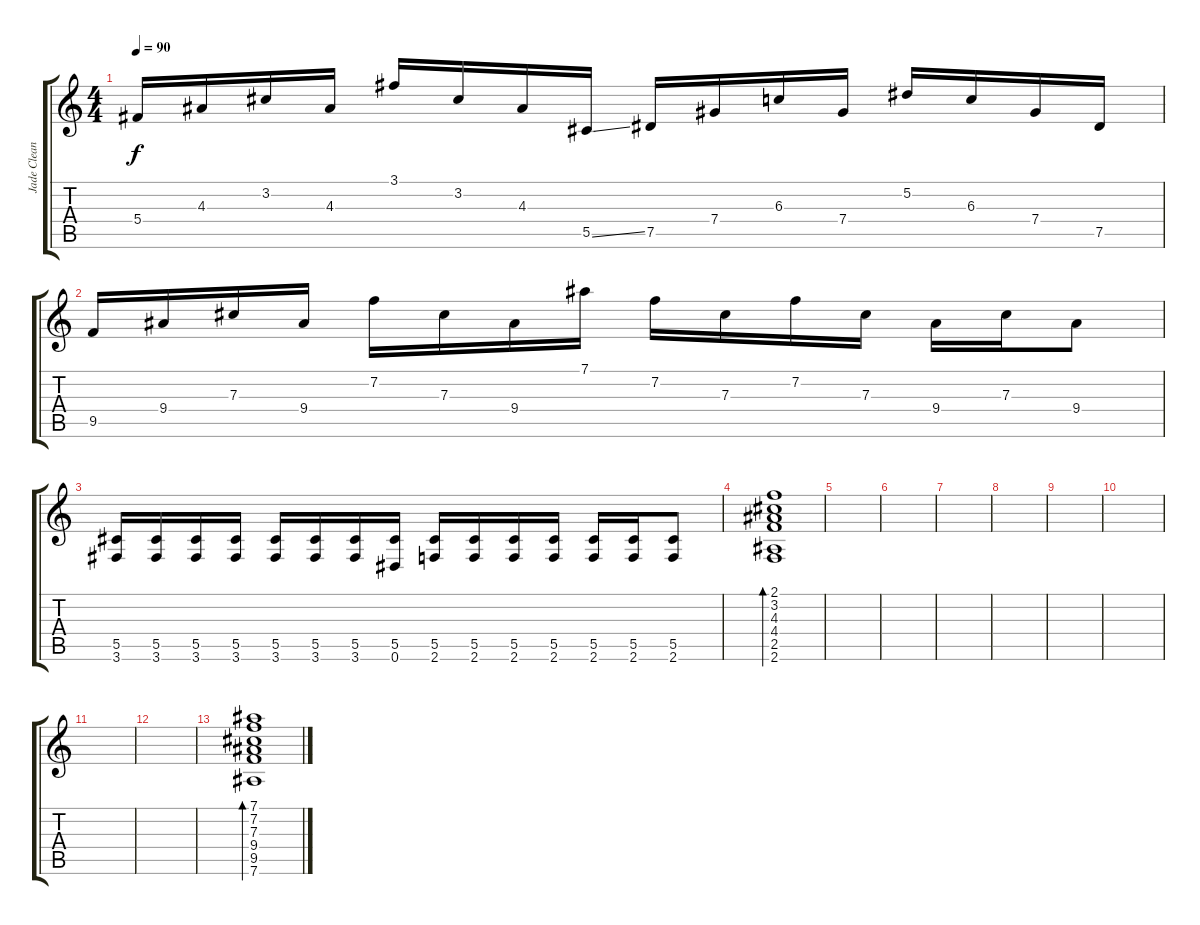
\track ("Jade Clean" "Jade Clean") {instrument electricguitarclean}
\staff {score tabs}
\tuning (Eb4 Bb3 Gb3 Db3 Ab2 Eb2) {hide}
\ts (4 4)
\tempo 90
\clef g2
\ks c
5.4.16{dy f} 4.3.16 3.2.16 4.3.16 3.1.16 3.2.16 4.3.16 5.5{ss}.16 7.5.16 7.4.16 6.3.16 7.4.16 5.2.16 6.3.16 7.4.16 7.5.16 |
9.5.16 9.4.16 7.3.16 9.4.16 7.2.16 7.3.16 9.4.16 7.1.16 7.2.16 7.3.16 7.2.16 7.3.16 9.4.16 7.3.16 9.4.8 |
(5.5 3.6).16 (5.5 3.6).16 (5.5 3.6).16 (5.5 3.6).16 (5.5 3.6).16 (5.5 3.6).16 (5.5 3.6).16 (5.5 0.6).16 (5.5 2.6).16 (5.5 2.6).16 (5.5 2.6).16 (5.5 2.6).16 (5.5 2.6).16 (5.5 2.6).16 (5.5 2.6).8 |
(2.1 3.2 4.3 4.4 2.5 2.6).1{bd 120} |
|
|
|
|
|
|
|
|
(7.1 7.2 7.3 9.4 9.5 7.6).1{bd 240}
